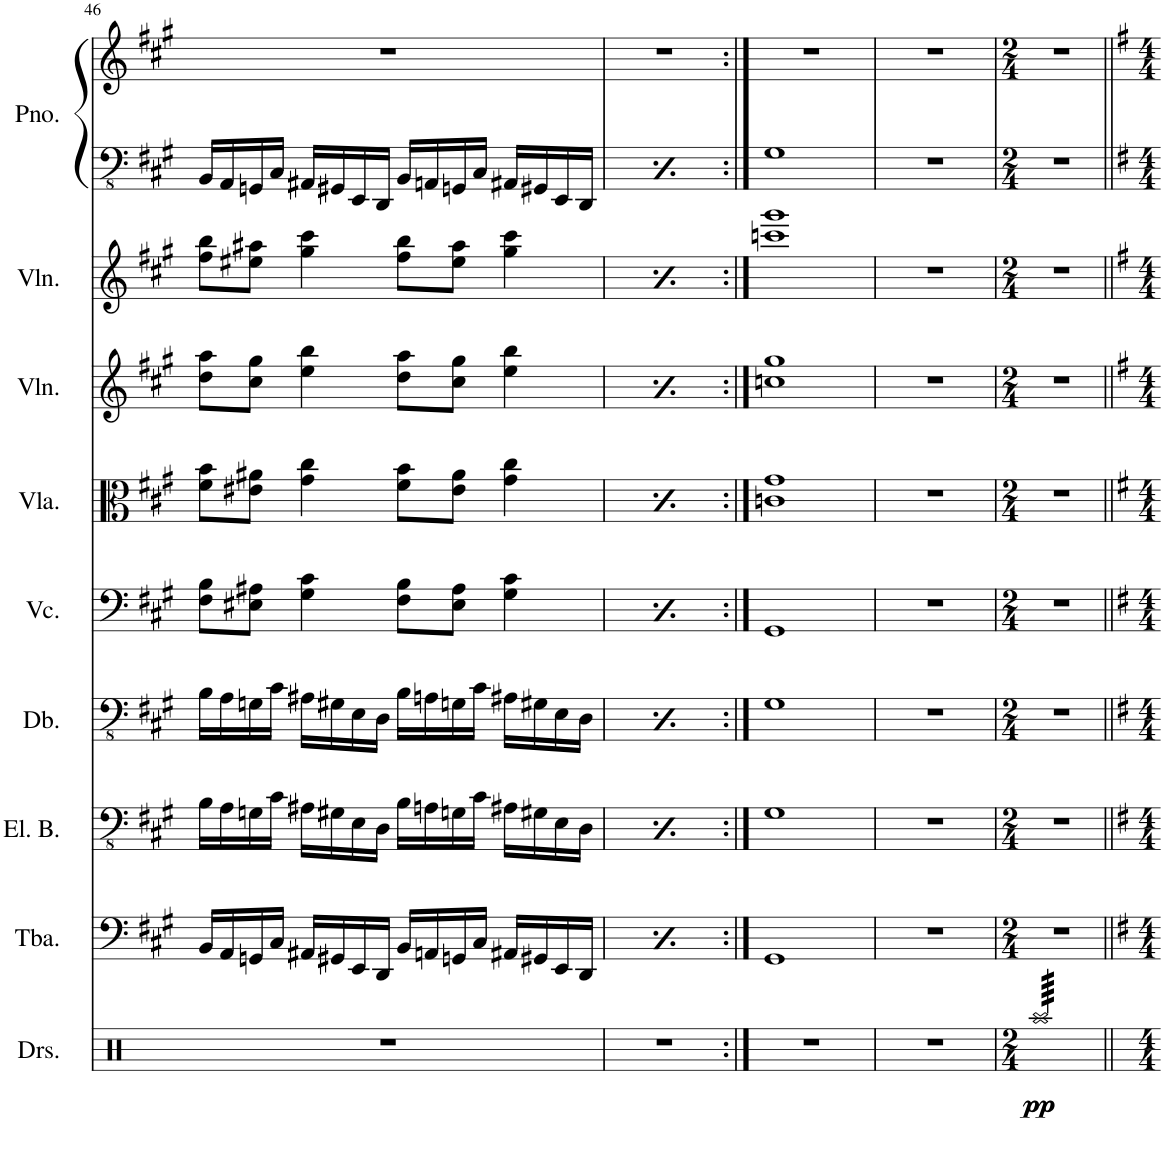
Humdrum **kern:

**kern	**dynam	**kern	**kern	**kern	**kern	**kern	**kern	**kern	**kern	**kern
*part9	*part9	*part8	*part7	*part6	*part5	*part4	*part3	*part2	*part1	*part1
*staff10	*staff10	*staff9	*staff8	*staff7	*staff6	*staff5	*staff4	*staff3	*staff2	*staff1
*I"Drumset	*	*I"Tuba	*I"Electric Bass	*I"Double Bass	*I"Violoncello	*I"Viola	*I"Violin	*I"Violin	*I"Piano	*
*I'Drs.	*	*I'Tba.	*I'El. B.	*I'Db.	*I'Vc.	*I'Vla.	*I'Vln.	*I'Vln.	*I'Pno.	*
!!LO:PB:g=z
*clefX	*	*clefF4	*clefFv4	*clefFv4	*clefF4	*clefC3	*clefG2	*clefG2	*clefFv4	*clefG2
*k[]	*	*k[f#c#g#]	*k[f#c#g#]	*k[f#c#g#]	*k[f#c#g#]	*k[f#c#g#]	*k[f#c#g#]	*k[f#c#g#]	*k[f#c#g#]	*k[f#c#g#]
*M4/4	*	*M4/4	*M4/4	*M4/4	*M4/4	*M4/4	*M4/4	*M4/4	*M4/4	*M4/4
=46	=46	=46	=46	=46	=46	=46	=46	=46	=46	=46
1r	.	16BB/LL	16BB\LL	16BB\LL	8F#\ 8B\L	8f#\ 8b\L	8dd\ 8aa\L	8ff#\ 8bb\L	16BBB/LL	1r
.	.	16AA/	16AA\	16AA\	.	.	.	.	16AAA/	.
.	.	16GGn/	16GGn\	16GGn\	8E#X\ 8A#X\J	8e#X\ 8a#X\J	8cc#\ 8gg#\J	8ee#X\ 8aa#X\J	16GGGn/	.
.	.	16C#/JJ	16C#\JJ	16C#\JJ	.	.	.	.	16CC#/JJ	.
.	.	16AA#X/LL	16AA#X\LL	16AA#X\LL	4G#\ 4c#\	4g#\ 4cc#\	4ee\ 4bb\	4gg#\ 4ccc#\	16AAA#X/LL	.
.	.	16GG#X/	16GG#X\	16GG#X\	.	.	.	.	16GGG#X/	.
.	.	16EE/	16EE\	16EE\	.	.	.	.	16EEE/	.
.	.	16DD/JJ	16DD\JJ	16DD\JJ	.	.	.	.	16DDD/JJ	.
.	.	16BB/LL	16BB\LL	16BB\LL	8F#\ 8B\L	8f#\ 8b\L	8dd\ 8aa\L	8ff#\ 8bb\L	16BBB/LL	.
.	.	16AAn/	16AAn\	16AAn\	.	.	.	.	16AAAn/	.
.	.	16GGn/	16GGn\	16GGn\	8E#\ 8A#\J	8e#\ 8a#\J	8cc#\ 8gg#\J	8ee#\ 8aa#\J	16GGGn/	.
.	.	16C#/JJ	16C#\JJ	16C#\JJ	.	.	.	.	16CC#/JJ	.
.	.	16AA#X/LL	16AA#X\LL	16AA#X\LL	4G#\ 4c#\	4g#\ 4cc#\	4ee\ 4bb\	4gg#\ 4ccc#\	16AAA#X/LL	.
.	.	16GG#X/	16GG#X\	16GG#X\	.	.	.	.	16GGG#X/	.
.	.	16EE/	16EE\	16EE\	.	.	.	.	16EEE/	.
.	.	16DD/JJ	16DD\JJ	16DD\JJ	.	.	.	.	16DDD/JJ	.
=47	=47	=47	=47	=47	=47	=47	=47	=47	=47	=47
1r	.	16BB/LL	16BB\LL	16BB\LL	8F#\ 8B\L	8f#\ 8b\L	8dd\ 8aa\L	8ff#\ 8bb\L	16BBB/LL	1r
.	.	16AA/	16AA\	16AA\	.	.	.	.	16AAA/	.
.	.	16GGn/	16GGn\	16GGn\	8E#X\ 8A#X\J	8e#X\ 8a#X\J	8cc#\ 8gg#\J	8ee#X\ 8aa#X\J	16GGGn/	.
.	.	16C#/JJ	16C#\JJ	16C#\JJ	.	.	.	.	16CC#/JJ	.
.	.	16AA#X/LL	16AA#X\LL	16AA#X\LL	4G#\ 4c#\	4g#\ 4cc#\	4ee\ 4bb\	4gg#\ 4ccc#\	16AAA#X/LL	.
.	.	16GG#X/	16GG#X\	16GG#X\	.	.	.	.	16GGG#X/	.
.	.	16EE/	16EE\	16EE\	.	.	.	.	16EEE/	.
.	.	16DD/JJ	16DD\JJ	16DD\JJ	.	.	.	.	16DDD/JJ	.
.	.	16BB/LL	16BB\LL	16BB\LL	8F#\ 8B\L	8f#\ 8b\L	8dd\ 8aa\L	8ff#\ 8bb\L	16BBB/LL	.
.	.	16AAn/	16AAn\	16AAn\	.	.	.	.	16AAAn/	.
.	.	16GGn/	16GGn\	16GGn\	8E#\ 8A#\J	8e#\ 8a#\J	8cc#\ 8gg#\J	8ee#\ 8aa#\J	16GGGn/	.
.	.	16C#/JJ	16C#\JJ	16C#\JJ	.	.	.	.	16CC#/JJ	.
.	.	16AA#X/LL	16AA#X\LL	16AA#X\LL	4G#\ 4c#\	4g#\ 4cc#\	4ee\ 4bb\	4gg#\ 4ccc#\	16AAA#X/LL	.
.	.	16GG#X/	16GG#X\	16GG#X\	.	.	.	.	16GGG#X/	.
.	.	16EE/	16EE\	16EE\	.	.	.	.	16EEE/	.
.	.	16DD/JJ	16DD\JJ	16DD\JJ	.	.	.	.	16DDD/JJ	.
=48:|!	=48:|!	=48:|!	=48:|!	=48:|!	=48:|!	=48:|!	=48:|!	=48:|!	=48:|!	=48:|!
1r	.	1GG#	1GG#	1GG#	1GG#	1cn 1g#	1ccn 1gg#	1cccn 1ggg#	1GG#	1r
=49	=49	=49	=49	=49	=49	=49	=49	=49	=49	=49
1r	.	1r	1r	1r	1r	1r	1r	1r	1r	1r
=50	=50	=50	=50	=50	=50	=50	=50	=50	=50	=50
*M2/4	*	*M2/4	*M2/4	*M2/4	*M2/4	*M2/4	*M2/4	*M2/4	*M2/4	*M2/4
!	!LO:DY:b	!	!	!	!	!	!	!	!	!
!	!LO:DY:n=1:b	!	!	!	!	!	!	!	!	!
*tremolo	*	*	*	*	*	*	*	*	*	*
64Raa/LLLL	pp pp	2r	2r	2r	2r	2r	2r	2r	2r	2r
64Raa/	.	.	.	.	.	.	.	.	.	.
64Raa/	.	.	.	.	.	.	.	.	.	.
64Raa/	.	.	.	.	.	.	.	.	.	.
64Raa/	.	.	.	.	.	.	.	.	.	.
64Raa/	.	.	.	.	.	.	.	.	.	.
64Raa/	.	.	.	.	.	.	.	.	.	.
64Raa/	.	.	.	.	.	.	.	.	.	.
64Raa/	.	.	.	.	.	.	.	.	.	.
64Raa/	.	.	.	.	.	.	.	.	.	.
64Raa/	.	.	.	.	.	.	.	.	.	.
64Raa/	.	.	.	.	.	.	.	.	.	.
64Raa/	.	.	.	.	.	.	.	.	.	.
64Raa/	.	.	.	.	.	.	.	.	.	.
64Raa/	.	.	.	.	.	.	.	.	.	.
64Raa/	.	.	.	.	.	.	.	.	.	.
64Raa/	.	.	.	.	.	.	.	.	.	.
64Raa/	.	.	.	.	.	.	.	.	.	.
64Raa/	.	.	.	.	.	.	.	.	.	.
64Raa/	.	.	.	.	.	.	.	.	.	.
64Raa/	.	.	.	.	.	.	.	.	.	.
64Raa/	.	.	.	.	.	.	.	.	.	.
64Raa/	.	.	.	.	.	.	.	.	.	.
64Raa/	.	.	.	.	.	.	.	.	.	.
64Raa/	.	.	.	.	.	.	.	.	.	.
64Raa/	.	.	.	.	.	.	.	.	.	.
64Raa/	.	.	.	.	.	.	.	.	.	.
64Raa/	.	.	.	.	.	.	.	.	.	.
64Raa/	.	.	.	.	.	.	.	.	.	.
64Raa/	.	.	.	.	.	.	.	.	.	.
64Raa/	.	.	.	.	.	.	.	.	.	.
64Raa/JJJJ	.	.	.	.	.	.	.	.	.	.
*Xtremolo	*	*	*	*	*	*	*	*	*	*
=||	=||	=||	=||	=||	=||	=||	=||	=||	=||	=||
*-	*-	*-	*-	*-	*-	*-	*-	*-	*-	*-
